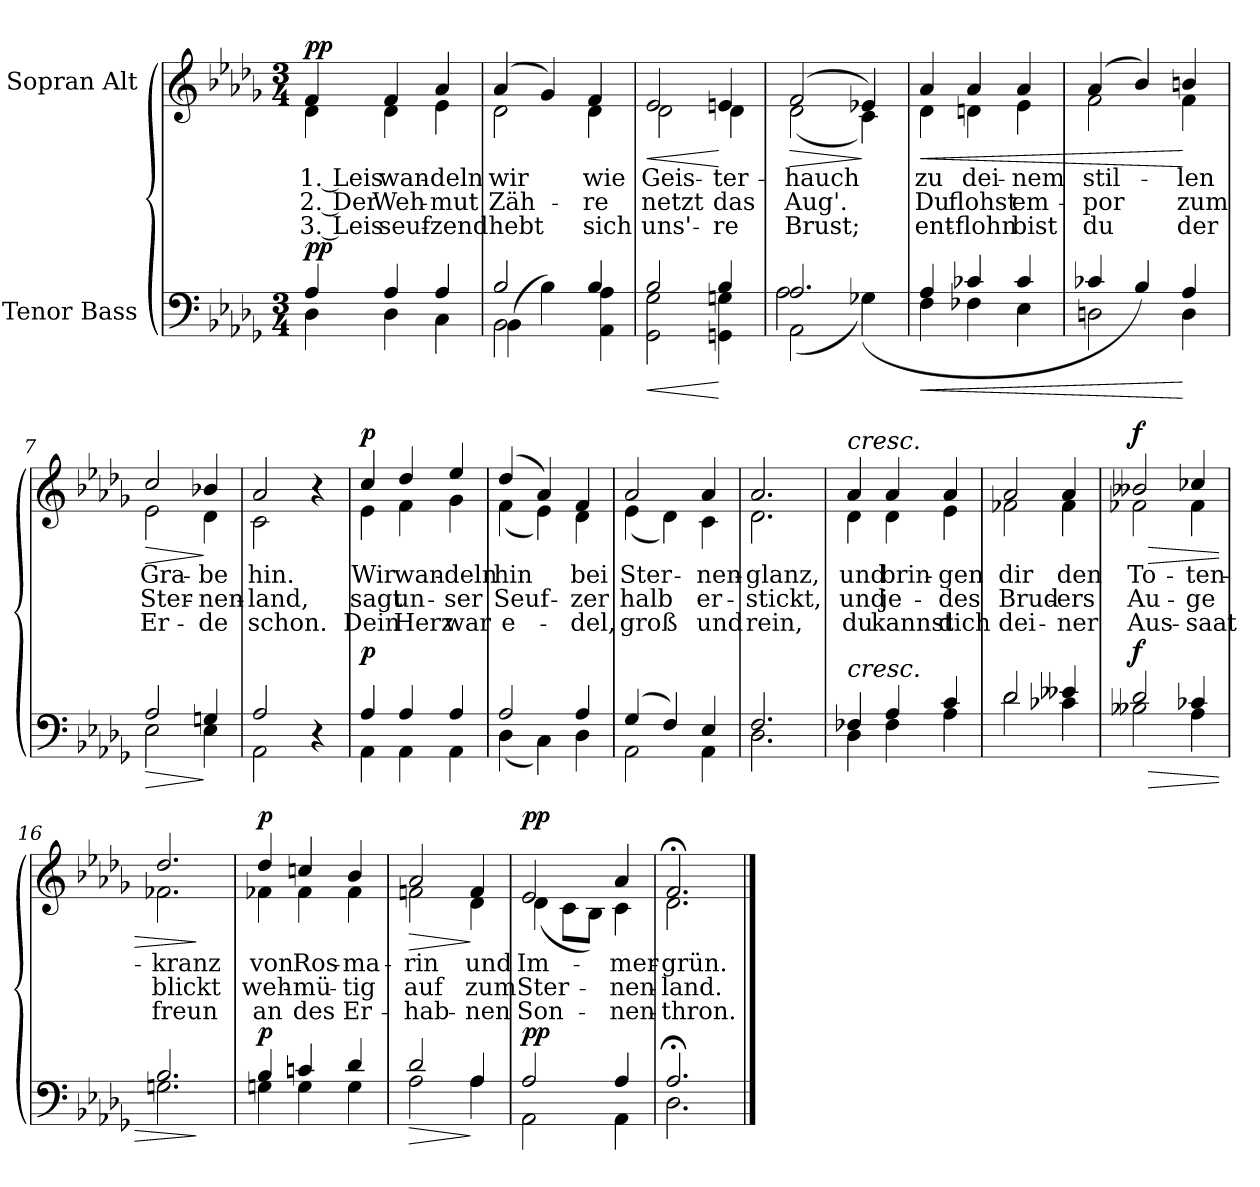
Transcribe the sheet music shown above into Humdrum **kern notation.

**kern	**dynam	**kern	**text	**text	**text	**dynam
*part2	*part2	*part1	*part1	*part1	*part1	*part1
*staff2	*staff2	*staff1	*staff1	*staff1	*staff1	*staff1
*I"Tenor Bass	*	*I"Sopran Alt	*	*	*	*
*clefF4	*	*clefG2	*	*	*	*
*k[b-e-a-d-g-]	*	*k[b-e-a-d-g-]	*	*	*	*
*M3/4	*	*M3/4	*	*	*	*
=1	=1	=1	=1	=1	=1	=1
*^	*	*	*	*	*	*
!	!	!	!LO:TX:a:B:t=Getragen	!	!	!	!
!	!	!LO:DY:a	!	!LO:LY:b	!LO:LY:b	!LO:LY:b	!LO:DY:a
*	*	*	*^	*	*	*	*
4A-/	4D-\	pp	4f/	4d-\	1. Leis	2. Der	3. Leis	pp
!	!	!	!	!	!LO:LY:b	!LO:LY:b	!LO:LY:b	!
4A-/	4D-\	.	4f/	4d-\	wan-	Weh-	seuf-	.
!	!	!	!	!	!LO:LY:b	!LO:LY:b	!LO:LY:b	!
4A-/	4C\	.	4a-/	4e-\	-deln	-mut	-zend	.
=2	=2	=2	=2	=2	=2	=2	=2	=2
*	*^	*	*	*	*	*	*	*
!	!	!	!	!	!	!LO:LY:b	!LO:LY:b	!LO:LY:b	!
2B-/	2BB-\	(>4BB-\	.	(4a-/	2d-\	wir	Zäh-	hebt	.
.	.	4B-\)	.	4g-/)	.	.	.	.	.
!	!	!	!	!	!	!LO:LY:b	!LO:LY:b	!LO:LY:b	!
4B-/	4AA-\ 4A-!\	4ryy	.	4f/	4d-\	wie	-re	sich	.
=3	=3	=3	=3	=3	=3	=3	=3	=3	=3
!	!	!	!LO:HP:b	!	!	!LO:LY:b	!LO:LY:b	!LO:LY:b	!LO:HP:b
*	*v	*v	*	*	*	*	*	*	*
2B-/	2GG-\ 2G-!\	<	2e-/	2d-\	Geis-	netzt	uns'-	<
!	!	!	!	!	!LO:LY:b	!LO:LY:b	!LO:LY:b	!
4B-/	4GGn\ 4Gn!\	[	4en/	4d-\	-ter-	das	-re	[
=4	=4	=4	=4	=4	=4	=4	=4	=4
*	*^	*	*	*	*	*	*	*
!	!	!	!	!	!	!LO:LY:b	!LO:LY:b	!LO:LY:b	!LO:HP:b
2.A-/	(2AA-\	(2A-\	.	(2f/	(2d-\	-hauch	Aug'.	Brust;	>
.	(4G-X\)	4ryy	.	4e-X/)	4c\)	.	.	.	]
!!LO:LB:g=z	!!
=5	=5	=5	=5	=5	=5	=5	=5	=5	=5
!	!	!	!LO:HP:b	!	!	!LO:LY:b	!LO:LY:b	!LO:LY:b	!LO:HP:b
*	*v	*v	*	*	*	*	*	*	*
4A-/	4F\	<	4a-/	4d-\	zu	Du	ent-	<
!	!	!	!	!	!LO:LY:b	!LO:LY:b	!LO:LY:b	!
4c-X/	4F-X\	.	4a-/	4dn\	dei-	flohst	-flohn	.
!	!	!	!	!	!LO:LY:b	!LO:LY:b	!LO:LY:b	!
4c-/	4E-\	.	4a-/	4e-\	-nem	em-	bist	.
=6	=6	=6	=6	=6	=6	=6	=6	=6
!	!	!	!	!	!LO:LY:b	!LO:LY:b	!LO:LY:b	!
4c-X/	2Dn\	.	(4a-/	2f\	stil-	-por	du	.
4B-/)	.	.	4b-/)	.	.	.	.	.
!	!	!	!	!	!LO:LY:b	!LO:LY:b	!LO:LY:b	!
4A-/	4D\	[	4bn/	4f\	-len	zum	der	[
=7	=7	=7	=7	=7	=7	=7	=7	=7
!	!	!LO:HP:b	!	!	!LO:LY:b	!LO:LY:b	!LO:LY:b	!LO:HP:b
2A-/	2E-\	>	2cc/	2e-\	Gra-	Ster-	Er-	>
!	!	!	!	!	!LO:LY:b	!LO:LY:b	!LO:LY:b	!
4Gn/	4E-\	]	4b-X/	4d-\	-be	-nen-	-de	]
=8	=8	=8	=8	=8	=8	=8	=8	=8
!	!	!	!	!	!LO:LY:b	!LO:LY:b	!LO:LY:b	!
2A-/	2AA-\	.	2a-/	2c\	hin.	-land,	schon.	.
4r	4ryy	.	4r	4ryy	.	.	.	.
=9	=9	=9	=9	=9	=9	=9	=9	=9
!	!	!LO:DY:a	!	!	!LO:LY:b	!LO:LY:b	!LO:LY:b	!LO:DY:a
4A-/	4AA-\	p	4cc/	4e-\	Wir	sagt	Dein	p
!	!	!	!	!	!LO:LY:b	!LO:LY:b	!LO:LY:b	!
4A-/	4AA-\	.	4dd-/	4f\	wan-	un-	Herz	.
!	!	!	!	!	!LO:LY:b	!LO:LY:b	!LO:LY:b	!
4A-/	4AA-\	.	4ee-/	4g-\	-deln	-ser	war	.
!!LO:LB:g=z	!!
=10	=10	=10	=10	=10	=10	=10	=10	=10
!	!	!	!	!	!LO:LY:b	!LO:LY:b	!LO:LY:b	!
2A-/	(4D-\	.	(4dd-/	(4f\	hin	Seuf-	e-	.
.	4C\)	.	4a-/)	4e-\)	.	.	.	.
!	!	!	!	!	!LO:LY:b	!LO:LY:b	!LO:LY:b	!
4A-/	4D-\	.	4f/	4d-\	bei	-zer	-del,	.
=11	=11	=11	=11	=11	=11	=11	=11	=11
!	!	!	!	!	!LO:LY:b	!LO:LY:b	!LO:LY:b	!
(4G-/	2AA-\	.	2a-/	(4e-\	Ster-	halb	groß	.
4F/)	.	.	.	4d-\)	.	.	.	.
!	!	!	!	!	!LO:LY:b	!LO:LY:b	!LO:LY:b	!
4E-/	4AA-\	.	4a-/	4c\	-nen-	er-	und	.
=12	=12	=12	=12	=12	=12	=12	=12	=12
!	!	!	!	!	!LO:LY:b	!LO:LY:b	!LO:LY:b	!
2.F/	2.D-\	.	2.a-/	2.d-\	-glanz,	-stickt,	rein,	.
=13	=13	=13	=13	=13	=13	=13	=13	=13
!	!	!	!LO:TX:a:i:t=cresc.	!	!	!	!	!
!LO:TX:a:i:t=cresc.	!	!	!	!	!	!	!	!
!	!	!	!	!	!LO:LY:b	!LO:LY:b	!LO:LY:b	!
4F-X/	4D-\	.	4a-/	4d-\	und	und	du	.
!	!	!	!	!	!LO:LY:b	!LO:LY:b	!LO:LY:b	!
4A-/	4F-\	.	4a-/	4d-\	brin-	je-	kannst	.
!	!	!	!	!	!LO:LY:b	!LO:LY:b	!LO:LY:b	!
4c/	4A-\	.	4a-/	4e-\	-gen	-des	dich	.
=14	=14	=14	=14	=14	=14	=14	=14	=14
!	!	!	!	!	!LO:LY:b	!LO:LY:b	!LO:LY:b	!
2d-/	2d-\	.	2a-/	2f-X\	dir	Brud-	dei-	.
!	!	!	!	!	!LO:LY:b	!LO:LY:b	!LO:LY:b	!
4e--X/	4c-X\	.	4a-/	4f-\	den	-ers	-ner	.
!!LO:LB:g=z	!!
=15	=15	=15	=15	=15	=15	=15	=15	=15
!	!	!LO:HP:b	!	!	!LO:LY:b	!LO:LY:b	!LO:LY:b	!LO:HP:b
!	!	!LO:DY:n=1:a	!	!	!	!	!	!LO:DY:n=1:a
2d-/	2B--X\	> f	2b--X/	2f-X\	To-	Au-	Aus-	> f
!	!	!	!	!	!LO:LY:b	!LO:LY:b	!LO:LY:b	!
4c-X/	4A-\	.	4cc-X/	4f-\	-ten-	-ge	-saat	.
=16	=16	=16	=16	=16	=16	=16	=16	=16
!	!	!	!	!	!LO:LY:b	!LO:LY:b	!LO:LY:b	!
2.B-/	2.Gn\	.	2.dd-/	2.f-X\	-kranz	blickt	freun	.
*v	*v	*	*	*	*	*	*	*
*	*	*v	*v	*	*	*	*
.	]	.	.	.	.	]
=17	=17	=17	=17	=17	=17	=17
*^	*	*	*	*	*	*
!	!	!LO:DY:a	!	!LO:LY:b	!LO:LY:b	!LO:LY:b	!LO:DY:a
*	*	*	*^	*	*	*	*
4B-/	4Gn\	p	4dd-/	4f-X\	von	weh-	an	p
!	!	!	!	!	!LO:LY:b	!LO:LY:b	!LO:LY:b	!
4cn/	4G\	.	4ccn/	4f-\	Ros-	-mü-	des	.
!	!	!	!	!	!LO:LY:b	!LO:LY:b	!LO:LY:b	!
4d-/	4G\	.	4b-/	4f-\	-ma-	-tig	Er-	.
=18	=18	=18	=18	=18	=18	=18	=18	=18
!	!	!LO:HP:b	!	!	!LO:LY:b	!LO:LY:b	!LO:LY:b	!LO:HP:b
2d-/	2A-\	>	2a-/	2fn\	-rin	auf	-hab-	>
!	!	!	!	!	!LO:LY:b	!LO:LY:b	!LO:LY:b	!
4A-/	4A-\	]	4f/	4d-\	und	zum	-nen	]
=19	=19	=19	=19	=19	=19	=19	=19	=19
!	!	!LO:DY:a	!	!	!LO:LY:b	!LO:LY:b	!LO:LY:b	!LO:DY:a
2A-/	2AA-\	pp	2e-/	(4d-\	Im-	Ster-	Son-	pp
.	.	.	.	8c\L	.	.	.	.
.	.	.	.	8B-\J)	.	.	.	.
!	!	!	!	!	!LO:LY:b	!LO:LY:b	!LO:LY:b	!
4A-/	4AA-\	.	4a-/	4c\	-mer-	-nen-	-nen-	.
=20	=20	=20	=20	=20	=20	=20	=20	=20
!	!	!	!	!	!LO:LY:b	!LO:LY:b	!LO:LY:b	!
2.A-;</	2.D-\	.	2.f;</	2.d-\	-grün.	-land.	-thron.	.
*v	*v	*	*	*	*	*	*	*
*	*	*v	*v	*	*	*	*
==	==	==	==	==	==	==
*-	*-	*-	*-	*-	*-	*-
